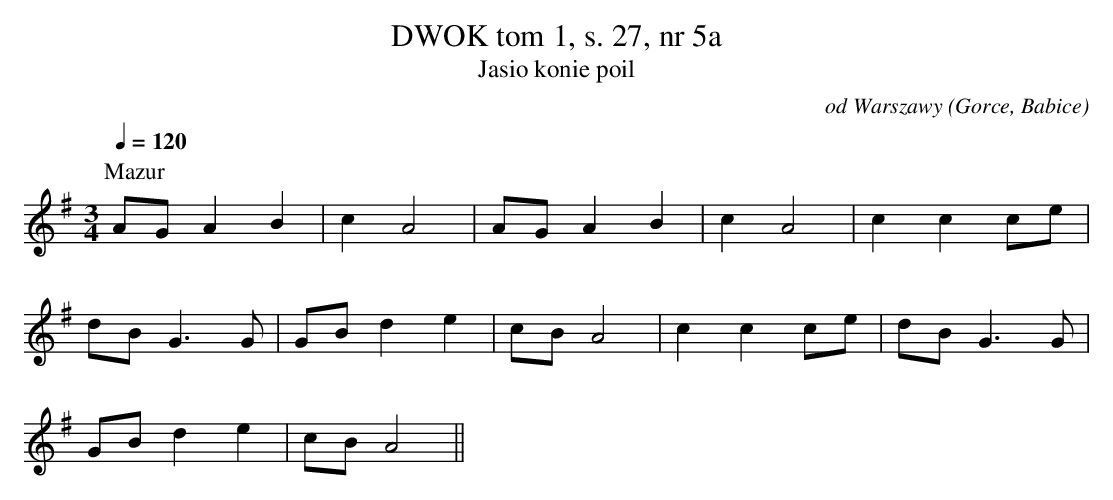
X:1
T:DWOK tom 1, s. 27, nr 5a
T:Jasio konie poil
O:od Warszawy (Gorce, Babice)
M:3/4
L:1/8
K:G
P:Mazur
Q:1/4=120
AGA2B2 | c2A4 | AGA2B2 | c2A4 |c2c2ce |
 dBG3G | GBd2e2 | cBA4 |c2c2ce | dBG3G |
 GBd2e2 | cBA4||
